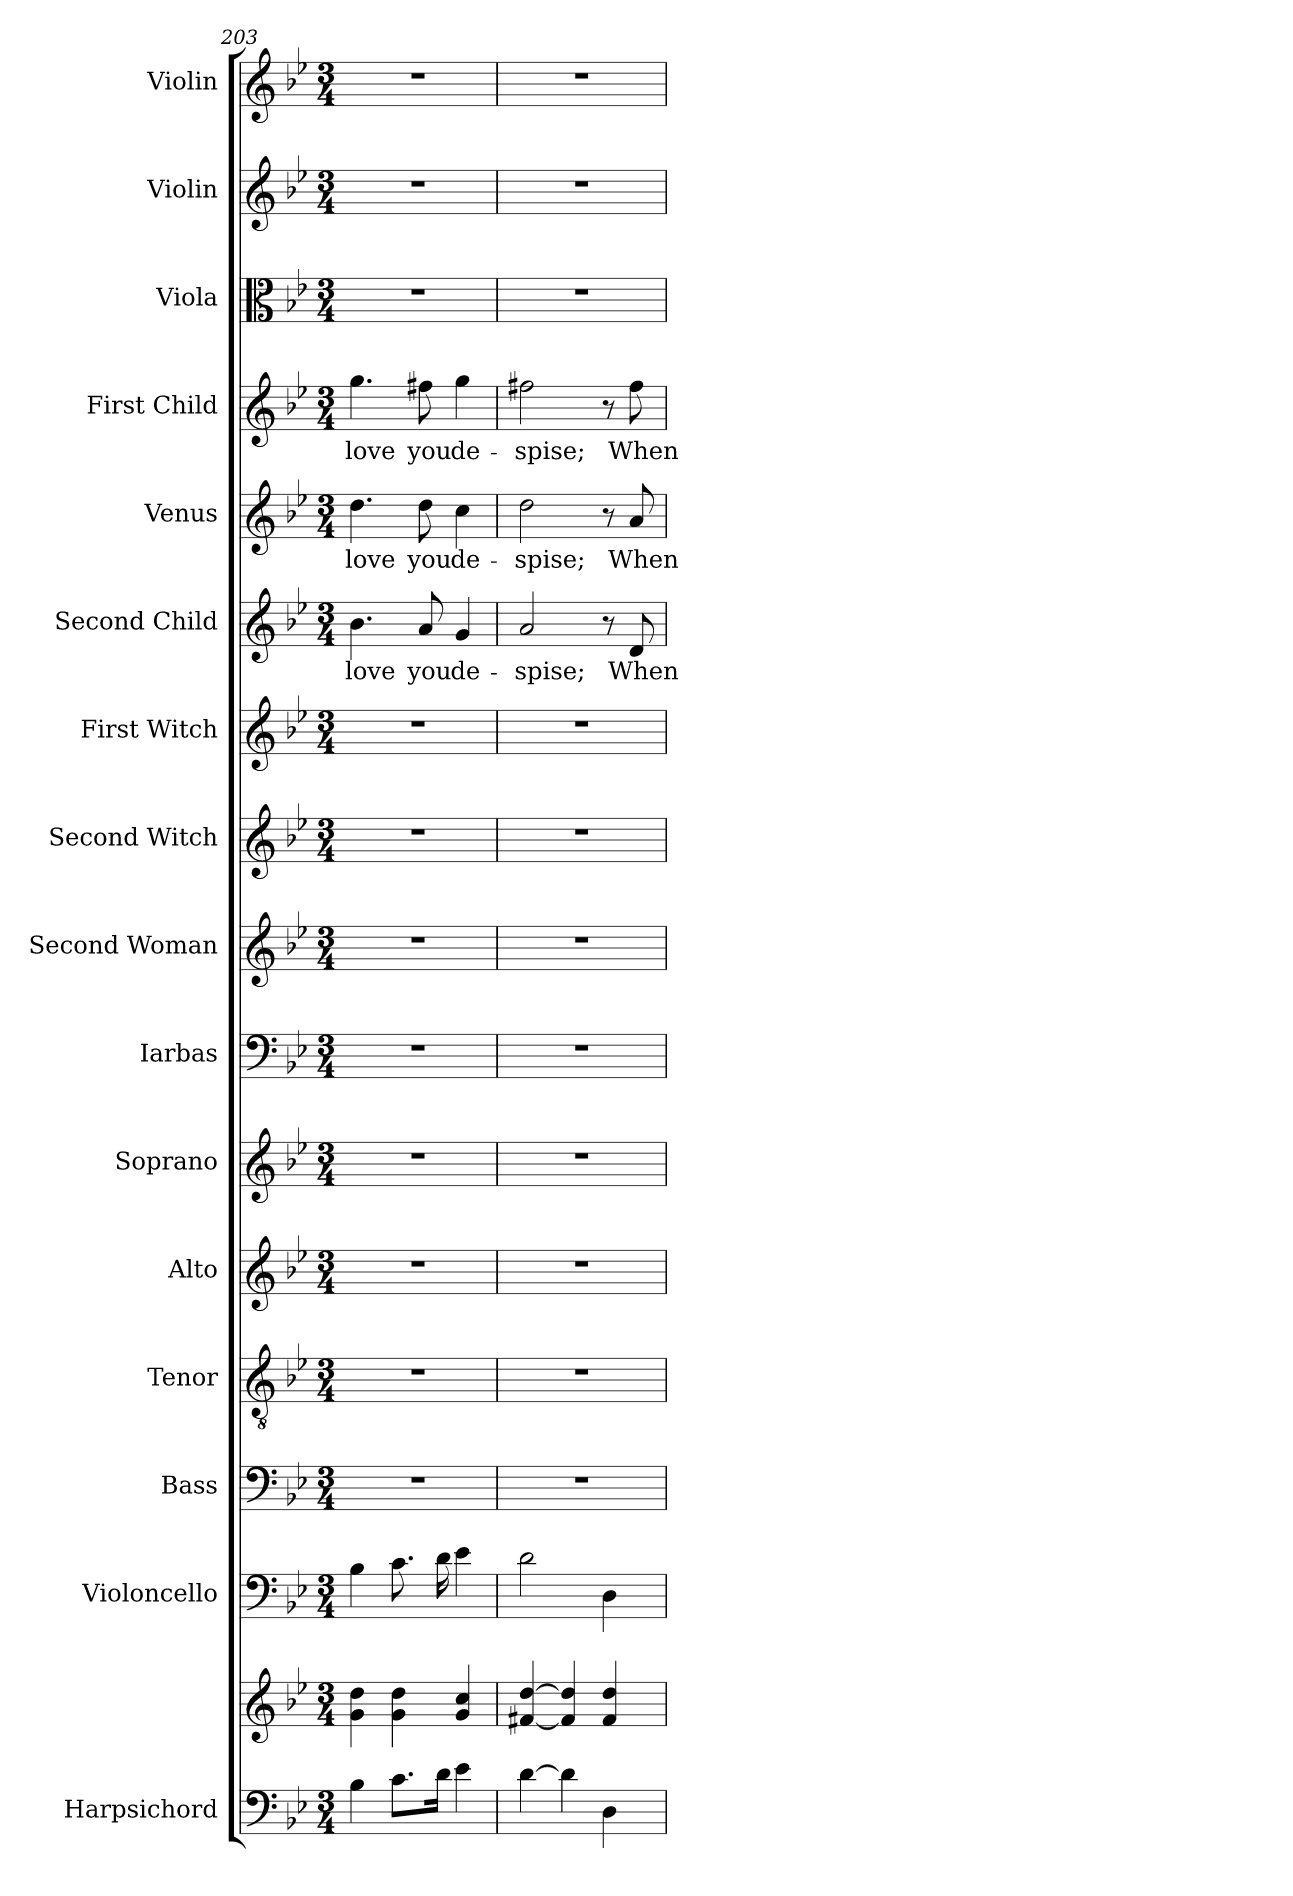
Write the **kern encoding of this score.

**kern	**kern	**kern	**kern	**kern	**kern	**kern	**kern	**kern	**kern	**kern	**kern	**text	**kern	**text	**kern	**text	**kern	**kern	**kern
*part16	*part16	*part15	*part14	*part13	*part12	*part11	*part10	*part9	*part8	*part7	*part6	*part6	*part5	*part5	*part4	*part4	*part3	*part2	*part1
*staff17	*staff16	*staff15	*staff14	*staff13	*staff12	*staff11	*staff10	*staff9	*staff8	*staff7	*staff6	*staff6	*staff5	*staff5	*staff4	*staff4	*staff3	*staff2	*staff1
*I"Harpsichord	*	*I"Violoncello	*I"Bass	*I"Tenor	*I"Alto	*I"Soprano	*I"Iarbas	*I"Second Woman	*I"Second Witch	*I"First Witch	*I"Second Child	*	*I"Venus	*	*I"First Child	*	*I"Viola	*I"Violin	*I"Violin
*I'Hch.	*	*I'Vc.	*I'B.	*I'T.	*I'A.	*I'S.	*I'I.	*I'2W	*I'W2.	*I'W1	*I'C2.	*	*I'V.	*	*I'C1	*	*I'Vla.	*I'Vln.	*I'Vln.
*clefF4	*clefG2	*clefF4	*clefF4	*clefGv2	*clefG2	*clefG2	*clefF4	*clefG2	*clefG2	*clefG2	*clefG2	*	*clefG2	*	*clefG2	*	*clefC3	*clefG2	*clefG2
*k[b-e-]	*k[b-e-]	*k[b-e-]	*k[b-e-]	*k[b-e-]	*k[b-e-]	*k[b-e-]	*k[b-e-]	*k[b-e-]	*k[b-e-]	*k[b-e-]	*k[b-e-]	*	*k[b-e-]	*	*k[b-e-]	*	*k[b-e-]	*k[b-e-]	*k[b-e-]
*M3/4	*M3/4	*M3/4	*M3/4	*M3/4	*M3/4	*M3/4	*M3/4	*M3/4	*M3/4	*M3/4	*M3/4	*	*M3/4	*	*M3/4	*	*M3/4	*M3/4	*M3/4
=203	=203	=203	=203	=203	=203	=203	=203	=203	=203	=203	=203	=203	=203	=203	=203	=203	=203	=203	=203
!	!	!	!	!	!	!	!	!	!	!	!	!LO:LY:b	!	!LO:LY:b	!	!LO:LY:b	!	!	!
4B-\	4g\ 4dd\	4B-\	2.r	2.r	2.r	2.r	2.r	2.r	2.r	2.r	4.b-\	love	4.dd\	love	4.gg\	love	2.r	2.r	2.r
8.c\L	4g\ 4dd\	8.c\	.	.	.	.	.	.	.	.	.	.	.	.	.	.	.	.	.
!	!	!	!	!	!	!	!	!	!	!	!	!LO:LY:b	!	!LO:LY:b	!	!LO:LY:b	!	!	!
.	.	.	.	.	.	.	.	.	.	.	8a/	you	8dd\	you	8ff#X\	you	.	.	.
16d\Jk	.	16d\	.	.	.	.	.	.	.	.	.	.	.	.	.	.	.	.	.
!	!	!	!	!	!	!	!	!	!	!	!	!LO:LY:b	!	!LO:LY:b	!	!LO:LY:b	!	!	!
4e-\	4g/ 4cc/	4e-\	.	.	.	.	.	.	.	.	4g/	de-	4cc\	de-	4gg\	de-	.	.	.
=204	=204	=204	=204	=204	=204	=204	=204	=204	=204	=204	=204	=204	=204	=204	=204	=204	=204	=204	=204
!	!	!	!	!	!	!	!	!	!	!	!	!LO:LY:b	!	!LO:LY:b	!	!LO:LY:b	!	!	!
[4d\	[4f#X/ [4dd/	2d\	2.r	2.r	2.r	2.r	2.r	2.r	2.r	2.r	2a/	-spise;	2dd\	-spise;	2ff#X\	-spise;	2.r	2.r	2.r
4d\]	4f#/] 4dd/]	.	.	.	.	.	.	.	.	.	.	.	.	.	.	.	.	.	.
4D\	4f#/ 4dd/	4D\	.	.	.	.	.	.	.	.	8r	.	8r	.	8r	.	.	.	.
!	!	!	!	!	!	!	!	!	!	!	!	!LO:LY:b	!	!LO:LY:b	!	!LO:LY:b	!	!	!
.	.	.	.	.	.	.	.	.	.	.	8d/	When	8a/	When	8ff#\	When	.	.	.
=	=	=	=	=	=	=	=	=	=	=	=	=	=	=	=	=	=	=	=
*-	*-	*-	*-	*-	*-	*-	*-	*-	*-	*-	*-	*-	*-	*-	*-	*-	*-	*-	*-
